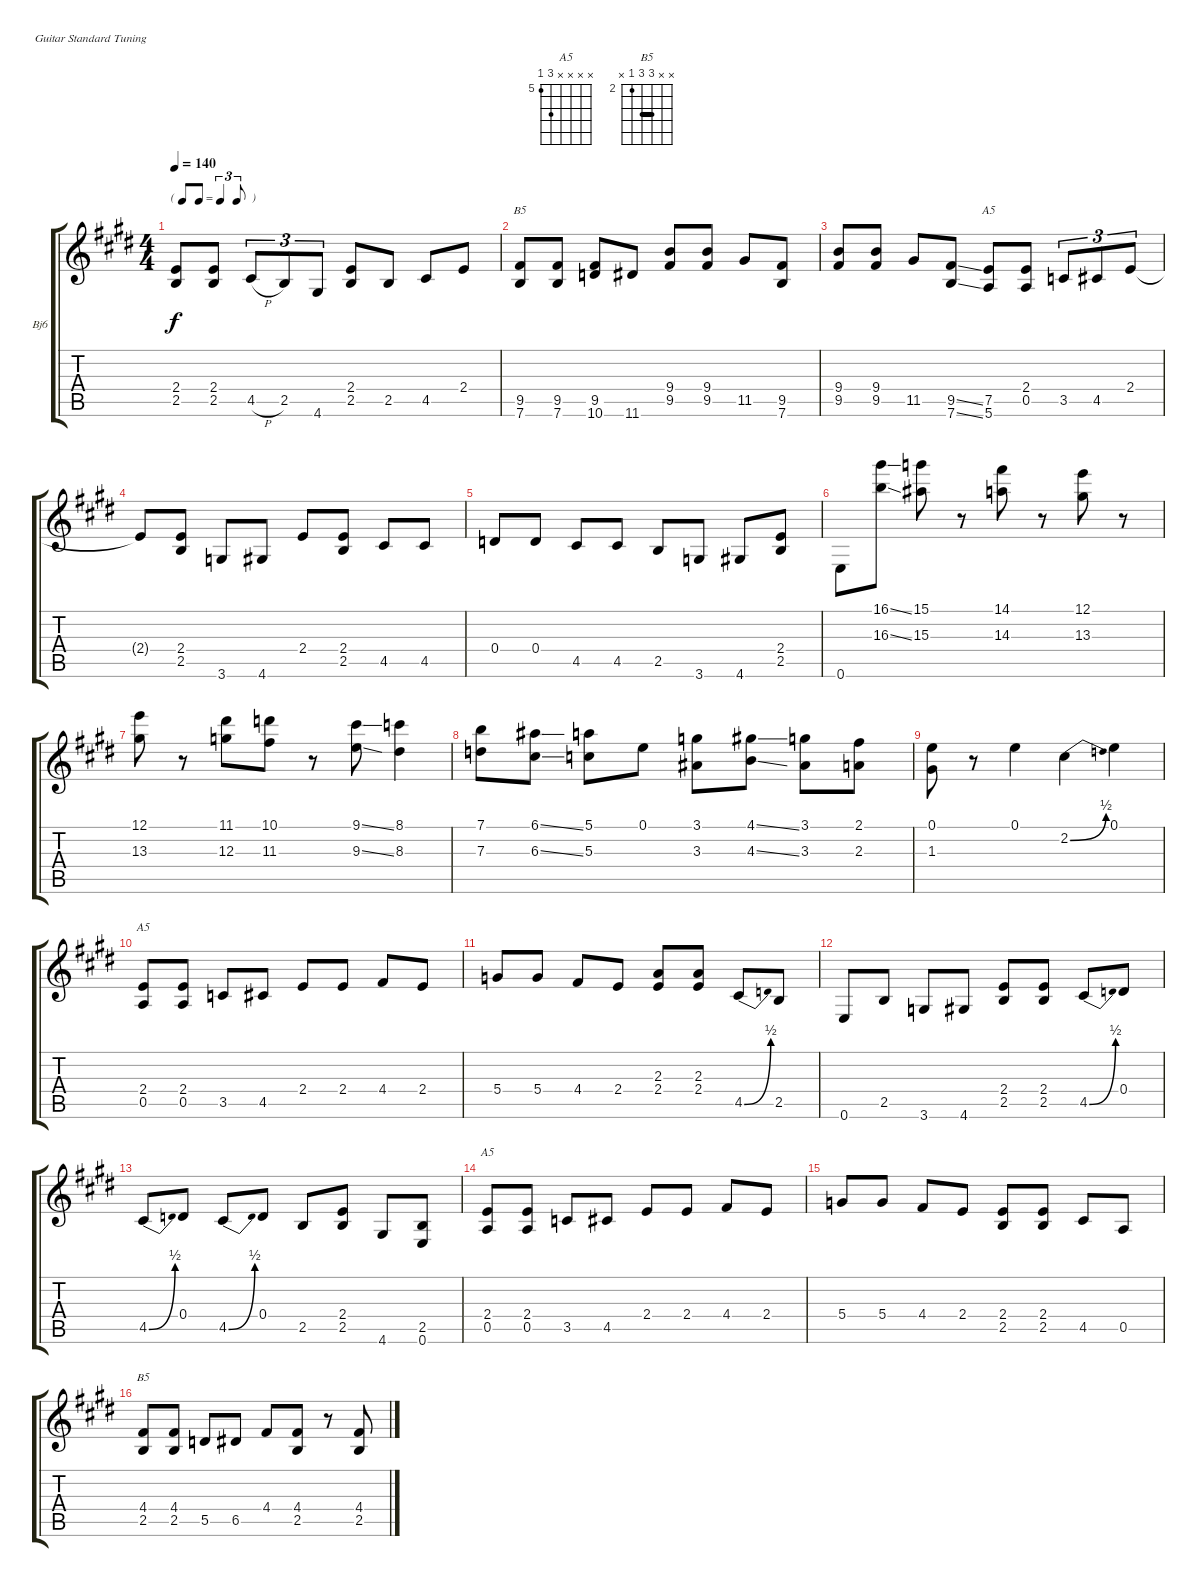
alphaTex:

\bracketExtendMode groupsimilarinstruments
\firstSystemTrackNameOrientation horizontal
\otherSystemsTrackNameOrientation horizontal
\track ("Banjo" "Bj6") {instrument banjo}
\staff {score tabs}
\tuning (E4 B3 G3 D3 A2 E2)
\displaytranspose 12
\chord ("A5" x x 2 2 0 x) {barre 2}
\chord ("B5" x x x 9 9 7) {firstfret 7 barre 9}
\chord ("A5" x x x x 7 5) {firstfret 5}
\chord ("B5" x x 4 4 2 x) {firstfret 2 barre 4}
\ts (4 4)
\tf triplet8th
\tempo 140
\clef g2
\ks e
(2.4 2.5).8{dy f} (2.4 2.5).8 4.5{h}.8{tu (3 2)} 2.5.8{tu (3 2)} 4.6.8{tu (3 2)} (2.4 2.5).8 2.5.8 4.5.8 2.4.8 |
(9.5 7.6).8{ch "B5"} (9.5 7.6).8 (9.5 10.6).8 11.6.8 (9.4 9.5).8 (9.4 9.5).8 11.5.8 (9.5 7.6).8 |
(9.4 9.5).8 (9.4 9.5).8 11.5.8 (9.5{ss} 7.6{ss}).8 (7.5 5.6).8{ch "A5"} (2.4 0.5).8 3.5.8{tu (3 2)} 4.5.8{tu (3 2)} 2.4.8{tu (3 2)} |
2.4{t}.8 (2.4 2.5).8 3.6.8 4.6.8 2.4.8 (2.4 2.5).8 4.5.8 4.5.8 |
0.4.8 0.4.8 4.5.8 4.5.8 2.5.8 3.6.8 4.6.8 (2.4 2.5).8 |
0.6.8 (16.1{ss} 16.3{ss}).8 (15.1 15.3).8 r.8 (14.1 14.3).8 r.8 (12.1 13.3).8 r.8 |
(12.1 13.3).8 r.8 (11.1 12.3).8 (10.1 11.3).8 r.8 (9.1{ss} 9.3{ss}).8 (8.1 8.3).4 |
(7.1 7.3).8 (6.1{ss} 6.3{ss}).8 (5.1 5.3).8 0.1.8 (3.1 3.3).8 (4.1{ss} 4.3{ss}).8 (3.1 3.3).8 (2.1 2.3).8 |
(0.1 1.3).8 r.8 0.1.4 2.2{be (bend 0 0 60 2)}.4 0.1.4 |
(2.4 0.5).8{ch "A5"} (2.4 0.5).8 3.5.8 4.5.8 2.4.8 2.4.8 4.4.8 2.4.8 |
5.4.8 5.4.8 4.4.8 2.4.8 (2.3 2.4).8 (2.3 2.4).8 4.5{be (bend 0 0 60 2)}.8 2.5.8 |
0.6.8 2.5.8 3.6.8 4.6.8 (2.4 2.5).8 (2.4 2.5).8 4.5{be (bend 0 0 60 2)}.8 0.4.8 |
4.5{be (bend 0 0 60 2)}.8 0.4.8 4.5{be (bend 0 0 60 2)}.8 0.4.8 2.5.8 (2.4 2.5).8 4.6.8 (2.5 0.6).8 |
(2.4 0.5).8{ch "A5"} (2.4 0.5).8 3.5.8 4.5.8 2.4.8 2.4.8 4.4.8 2.4.8 |
5.4.8 5.4.8 4.4.8 2.4.8 (2.4 2.5).8 (2.4 2.5).8 4.5.8 0.5.8 |
(4.4 2.5).8{ch "B5"} (4.4 2.5).8 5.5.8 6.5.8 4.4.8 (4.4 2.5).8 r.8 (4.4 2.5).8
